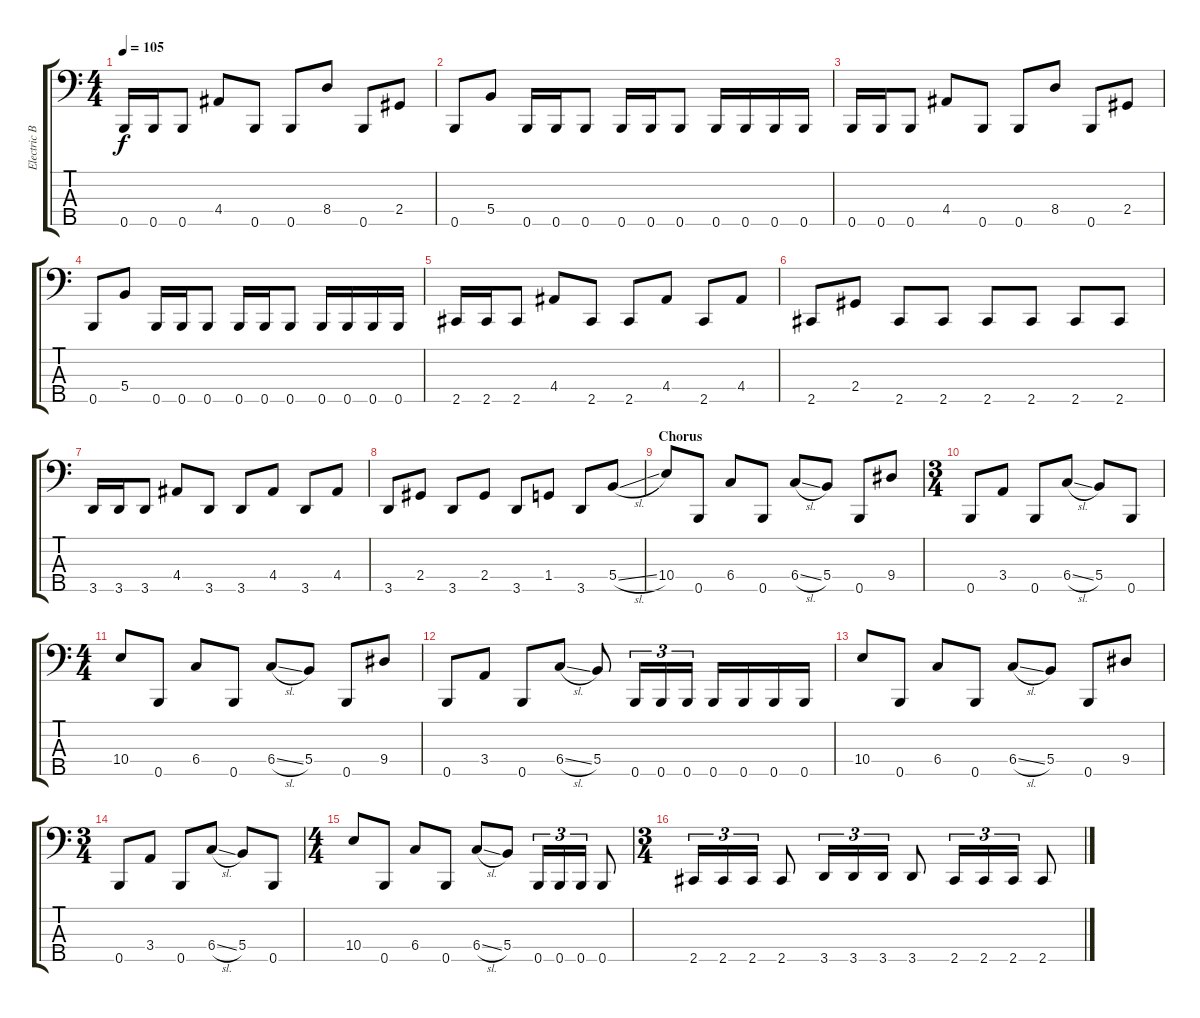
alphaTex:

\track ("Electric Bass" "Electric B") {instrument electricbassfinger}
\staff {score tabs}
\tuning (B2 Gb2 B1 Gb1 B0) {hide}
\ts (4 4)
\tempo 105
\clef f4
\ks c
0.5.16{dy f} 0.5.16 0.5.8 4.4.8 0.5.8 0.5.8 8.4.8 0.5.8 2.4.8 |
0.5.8 5.4.8 0.5.16 0.5.16 0.5.8 0.5.16 0.5.16 0.5.8 0.5.16 0.5.16 0.5.16 0.5.16 |
0.5.16 0.5.16 0.5.8 4.4.8 0.5.8 0.5.8 8.4.8 0.5.8 2.4.8 |
0.5.8 5.4.8 0.5.16 0.5.16 0.5.8 0.5.16 0.5.16 0.5.8 0.5.16 0.5.16 0.5.16 0.5.16 |
2.5.16 2.5.16 2.5.8 4.4.8 2.5.8 2.5.8 4.4.8 2.5.8 4.4.8 |
2.5.8 2.4.8 2.5.8 2.5.8 2.5.8 2.5.8 2.5.8 2.5.8 |
3.5.16 3.5.16 3.5.8 4.4.8 3.5.8 3.5.8 4.4.8 3.5.8 4.4.8 |
3.5.8 2.4.8 3.5.8 2.4.8 3.5.8 1.4.8 3.5.8 5.4{sl}.8 |
\section ("" "Chorus")
10.4.8 0.5.8 6.4.8 0.5.8 6.4{sl}.8 5.4.8 0.5.8 9.4.8 |
\ts (3 4)
0.5.8 3.4.8 0.5.8 6.4{sl}.8 5.4.8 0.5.8 |
\ts (4 4)
10.4.8 0.5.8 6.4.8 0.5.8 6.4{sl}.8 5.4.8 0.5.8 9.4.8 |
0.5.8 3.4.8 0.5.8 6.4{sl}.8 5.4.8 0.5.16{tu (3 2)} 0.5.16{tu (3 2)} 0.5.16{tu (3 2)} 0.5.16 0.5.16 0.5.16 0.5.16 |
10.4.8 0.5.8 6.4.8 0.5.8 6.4{sl}.8 5.4.8 0.5.8 9.4.8 |
\ts (3 4)
0.5.8 3.4.8 0.5.8 6.4{sl}.8 5.4.8 0.5.8 |
\ts (4 4)
10.4.8 0.5.8 6.4.8 0.5.8 6.4{sl}.8 5.4.8 0.5.16{tu (3 2)} 0.5.16{tu (3 2)} 0.5.16{tu (3 2)} 0.5.8 |
\ts (3 4)
2.5.16{tu (3 2)} 2.5.16{tu (3 2)} 2.5.16{tu (3 2)} 2.5.8 3.5.16{tu (3 2)} 3.5.16{tu (3 2)} 3.5.16{tu (3 2)} 3.5.8 2.5.16{tu (3 2)} 2.5.16{tu (3 2)} 2.5.16{tu (3 2)} 2.5.8
